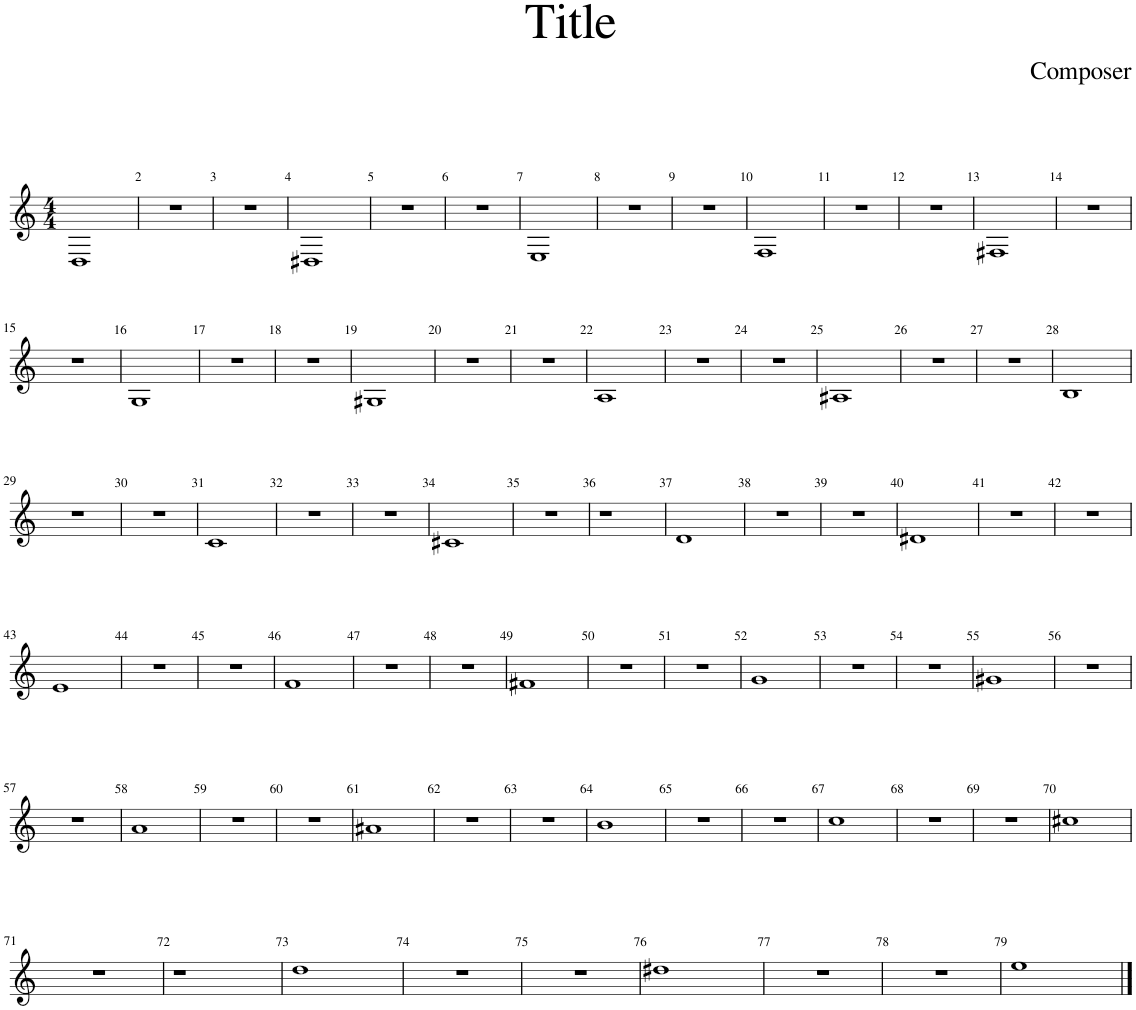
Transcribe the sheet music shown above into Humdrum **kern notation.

**kern
*part1
*staff1
*I"Classical Guitar
*I'Guit.
*clefG2
*k[]
*M4/4
=1
1D
=2
1r
=3
1r
=4
1D#X
=5
1r
=6
1r
=7
1E
=8
1r
=9
1r
=10
1F
=11
1r
=12
1r
=13
1F#X
=14
1r
!!LO:LB:g=z
=15
1r
=16
1G
=17
1r
=18
1r
=19
1G#X
=20
1r
=21
1r
=22
1A
=23
1r
=24
1r
=25
1A#X
=26
1r
=27
1r
=28
1B
!!LO:LB:g=z
=29
1r
=30
1r
=31
1c
=32
1r
=33
1r
=34
1c#X
=35
1r
=36
1r
=37
1d
=38
1r
=39
1r
=40
1d#X
=41
1r
=42
1r
!!LO:LB:g=z
=43
1e
=44
1r
=45
1r
=46
1f
=47
1r
=48
1r
=49
1f#X
=50
1r
=51
1r
=52
1g
=53
1r
=54
1r
=55
1g#X
=56
1r
!!LO:LB:g=z
=57
1r
=58
1a
=59
1r
=60
1r
=61
1a#X
=62
1r
=63
1r
=64
1b
=65
1r
=66
1r
=67
1cc
=68
1r
=69
1r
=70
1cc#X
!!LO:LB:g=z
=71
1r
=72
1r
=73
1dd
=74
1r
=75
1r
=76
1dd#X
=77
1r
=78
1r
=79
1ee
==
*-
